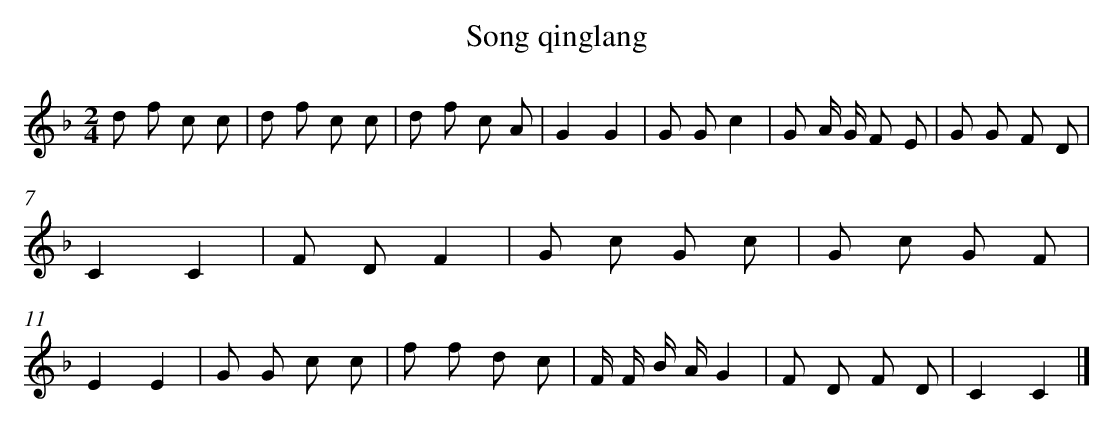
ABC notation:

X:1
T: Song qinglang
L: 1/8
M: 2/4
K: F
d f c c [I:setbarnb 1]|
d f c c |
d f c A |
G2G2 |
G Gc2 |
G A/ G/ F E |
G G F D |
C2C2 |
F DF2 |
G c G c |
G c G F |
E2E2 |
G G c c |
f f d c |
F/ F/ B/ A/G2 |
F D F D |
C2C2 |]
